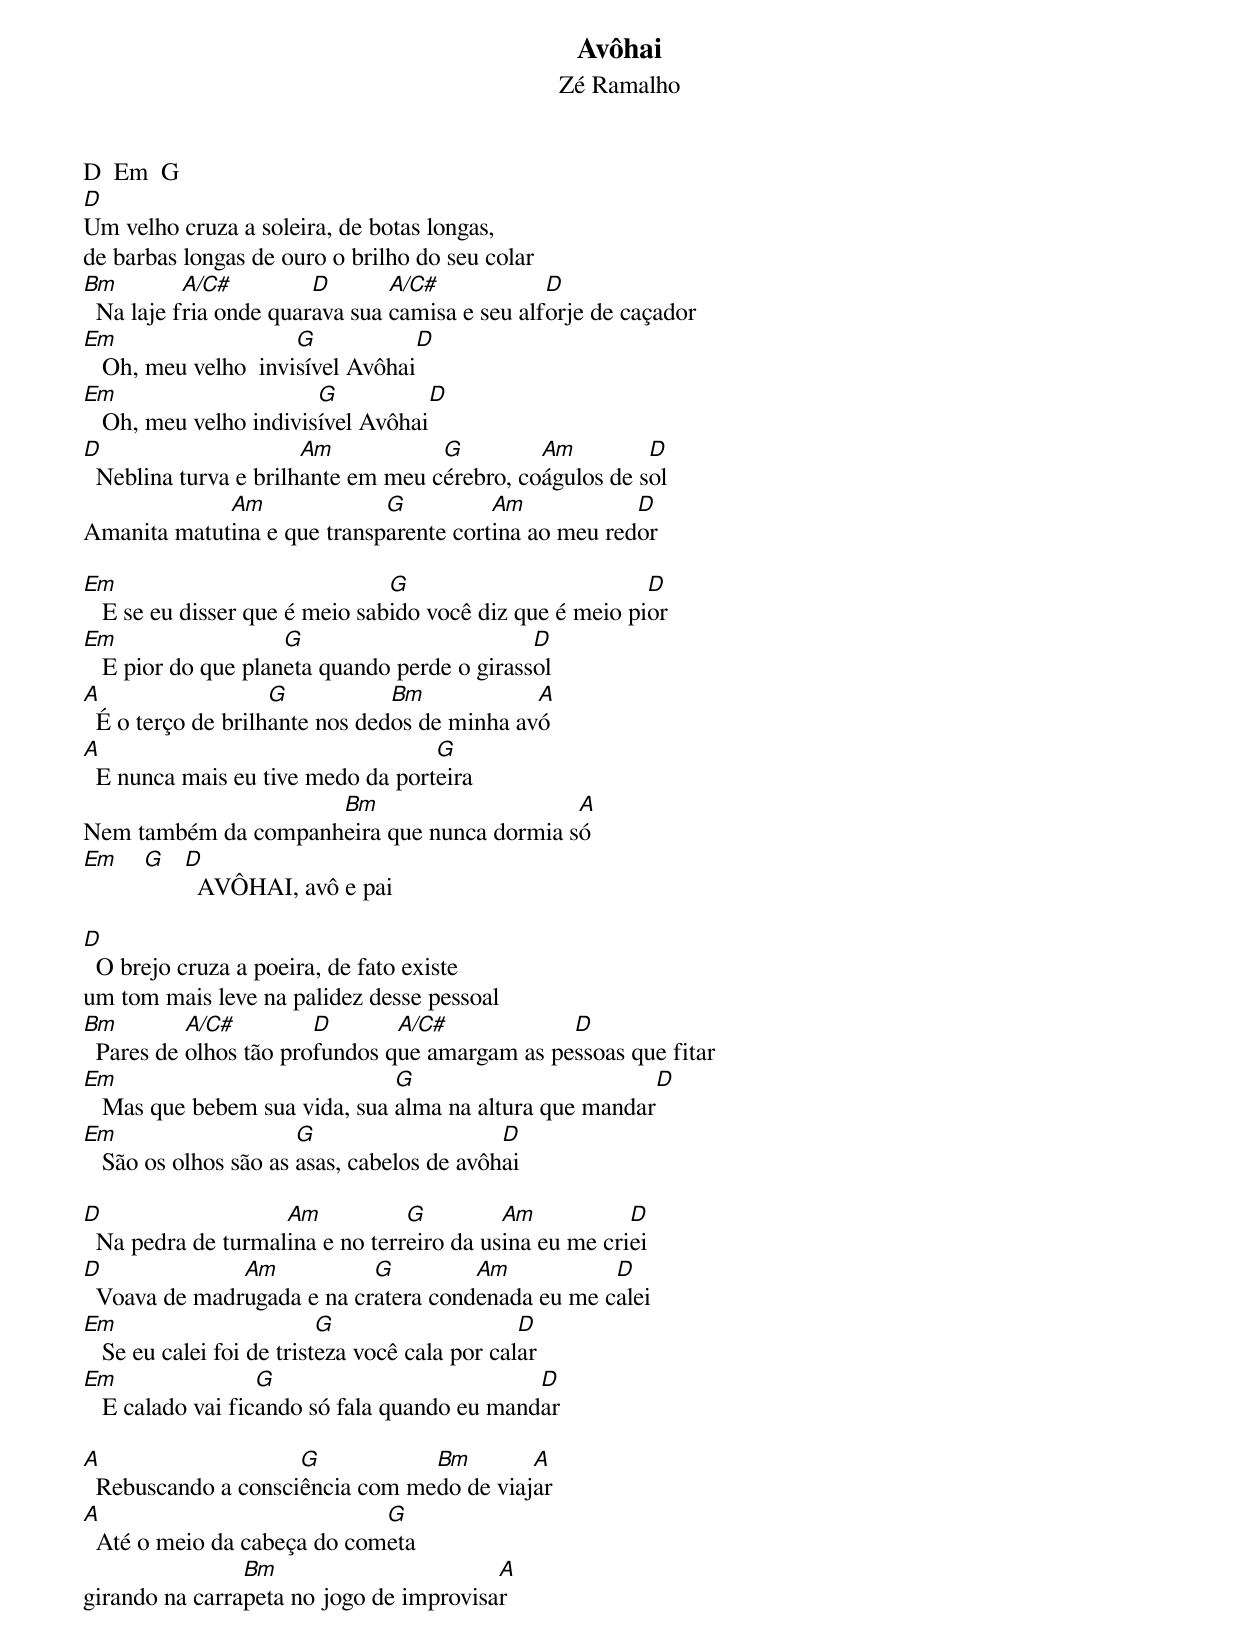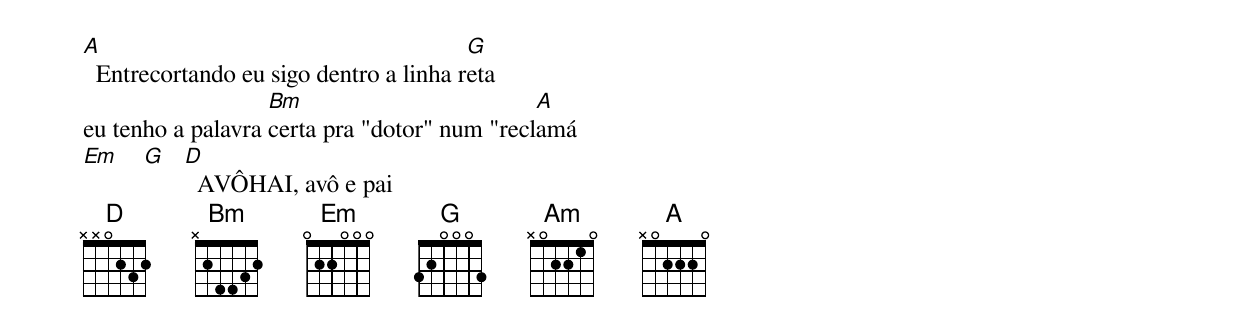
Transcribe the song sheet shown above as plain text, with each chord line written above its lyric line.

Avôhai
Zé Ramalho

D  Em  G
D
Um velho cruza a soleira, de botas longas,
de barbas longas de ouro o brilho do seu colar
Bm         A/C#         D       A/C#            D
  Na laje fria onde quarava sua camisa e seu alforje de caçador
Em                    G            D
   Oh, meu velho  invisível Avôhai
Em                      G           D
   Oh, meu velho indivisível Avôhai
D                      Am           G         Am         D
  Neblina turva e brilhante em meu cérebro, coágulos de sol
             Am              G          Am            D
Amanita matutina e que transparente cortina ao meu redor

Em                              G                         D
   E se eu disser que é meio sabido você diz que é meio pior
Em                   G                        D
   E pior do que planeta quando perde o girassol
A                   G           Bm            A
  É o terço de brilhante nos dedos de minha avó
A                                  G
  E nunca mais eu tive medo da porteira
                     Bm                     A
Nem também da companheira que nunca dormia só
Em  G  D
         AVÔHAI, avô e pai

D
  O brejo cruza a poeira, de fato existe
um tom mais leve na palidez desse pessoal
Bm         A/C#         D       A/C#            D
  Pares de olhos tão profundos que amargam as pessoas que fitar
Em                             G                         D
   Mas que bebem sua vida, sua alma na altura que mandar
Em                     G                    D
   São os olhos são as asas, cabelos de avôhai

D                   Am           G         Am           D
  Na pedra de turmalina e no terreiro da usina eu me criei
D              Am           G         Am           D
  Voava de madrugada e na cratera condenada eu me calei
Em                         G                    D
   Se eu calei foi de tristeza você cala por calar
Em                 G                          D
   E calado vai ficando só fala quando eu mandar

A                    G           Bm        A
  Rebuscando a consciência com medo de viajar
A                            G
  Até o meio da cabeça do cometa
                Bm                       A
girando na carrapeta no jogo de improvisar
A                                       G
  Entrecortando eu sigo dentro a linha reta
                   Bm                         A
eu tenho a palavra certa pra "dotor" num "reclamá
Em  G  D
         AVÔHAI, avô e pai
